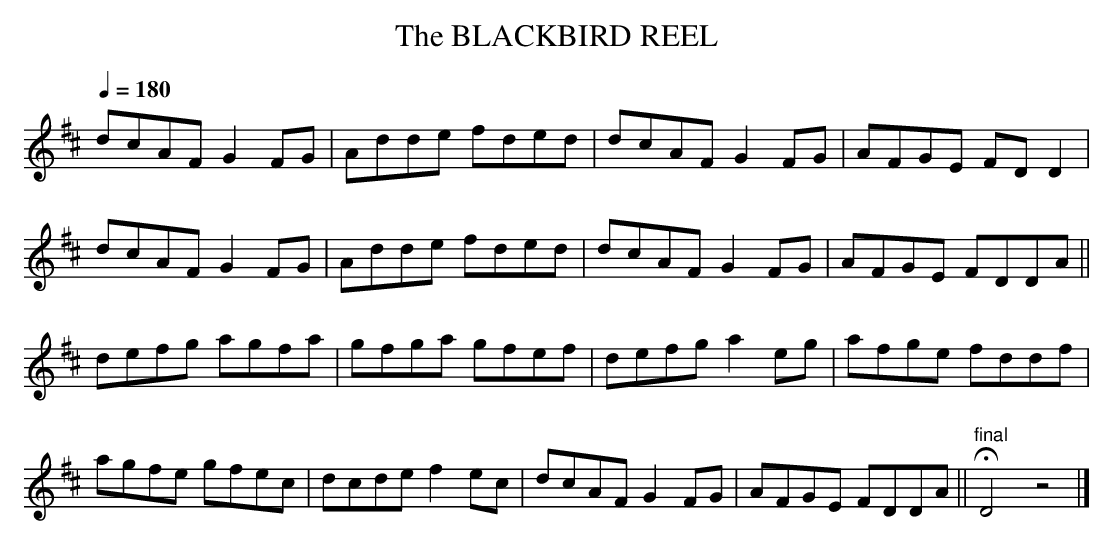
X:1
T:BLACKBIRD REEL, The\
Q:1/4=180\
M:4/4\
L:1/8\
K:D\
dcAF G2 FG|Adde fded|dcAF G2 FG|AFGE FD D2|\
dcAF G2 FG|Adde fded|dcAF G2 FG|AFGE FDDA||\
defg agfa|gfga gfef|defg a2eg|afge fddf|\
agfe gfec|dcde f2 ec|dcAF G2 FG|AFGE FDDA||\
"final"HD4z4|]\
\
\
